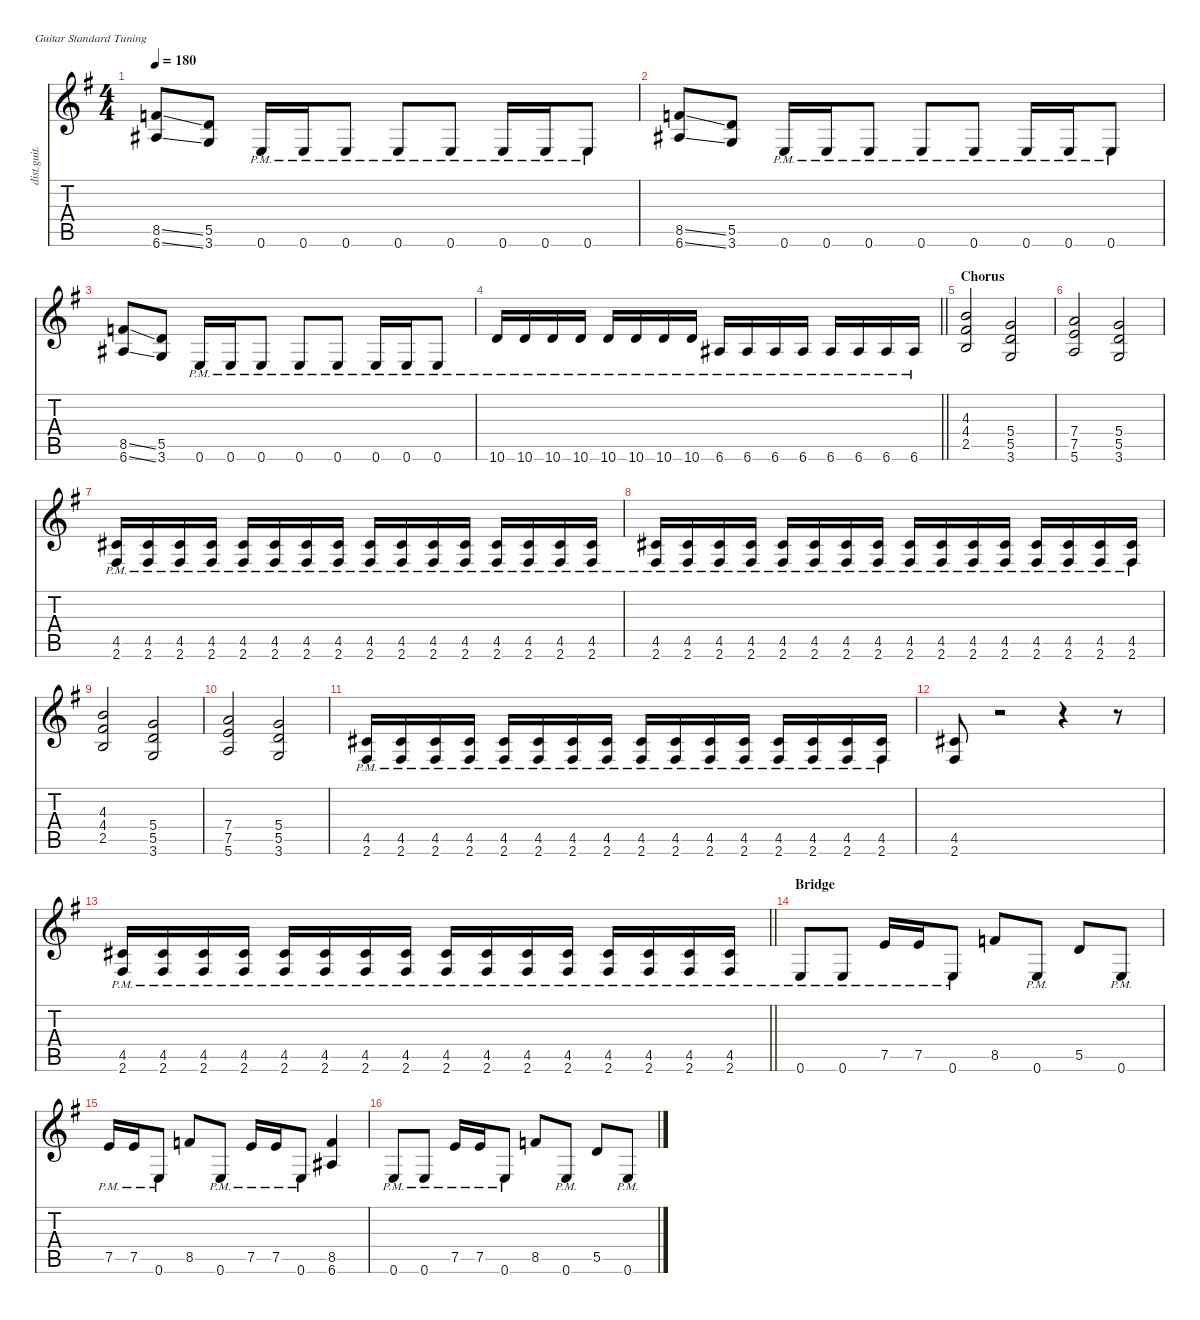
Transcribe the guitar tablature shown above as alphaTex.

\defaultSystemsLayout 4
\hideDynamics
\bracketExtendMode nobrackets
\otherSystemsTrackNameOrientation horizontal
\track ("Kirk Hammett" "dist.guit.") {instrument distortionguitar}
\staff {score tabs}
\tuning (E4 B3 G3 D3 A2 E2)
\ts (4 4)
\tempo 180
\clef g2
\ks eminor
(8.5{ss acc forcenatural} 6.6{ss acc #}).8{dy f beam Up} (5.5{acc forcenatural} 3.6{acc forcenatural}).8{beam Up} 0.6{pm acc forcenatural}.16{beam Up} 0.6{pm acc forcenatural}.16{beam Up} 0.6{pm acc forcenatural}.8{beam Up} 0.6{pm acc forcenatural}.8{beam Up} 0.6{pm acc forcenatural}.8{beam Up} 0.6{pm acc forcenatural}.16{beam Up} 0.6{pm acc forcenatural}.16{beam Up} 0.6{pm acc forcenatural}.8{beam Up} |
(8.5{ss acc forcenatural} 6.6{ss acc #}).8{beam Up} (5.5{acc forcenatural} 3.6{acc forcenatural}).8{beam Up} 0.6{pm acc forcenatural}.16{beam Up} 0.6{pm acc forcenatural}.16{beam Up} 0.6{pm acc forcenatural}.8{beam Up} 0.6{pm acc forcenatural}.8{beam Up} 0.6{pm acc forcenatural}.8{beam Up} 0.6{pm acc forcenatural}.16{beam Up} 0.6{pm acc forcenatural}.16{beam Up} 0.6{pm acc forcenatural}.8{beam Up} |
(8.5{ss acc forcenatural} 6.6{ss acc #}).8{beam Up} (5.5{acc forcenatural} 3.6{acc forcenatural}).8{beam Up} 0.6{pm acc forcenatural}.16{beam Up} 0.6{pm acc forcenatural}.16{beam Up} 0.6{pm acc forcenatural}.8{beam Up} 0.6{pm acc forcenatural}.8{beam Up} 0.6{pm acc forcenatural}.8{beam Up} 0.6{pm acc forcenatural}.16{beam Up} 0.6{pm acc forcenatural}.16{beam Up} 0.6{pm acc forcenatural}.8{beam Up} |
\barLineRight lightlight
10.6{pm acc forcenatural}.16{beam Up} 10.6{pm acc forcenatural}.16{beam Up} 10.6{pm acc forcenatural}.16{beam Up} 10.6{pm acc forcenatural}.16{beam Up} 10.6{pm acc forcenatural}.16{beam Up} 10.6{pm acc forcenatural}.16{beam Up} 10.6{pm acc forcenatural}.16{beam Up} 10.6{pm acc forcenatural}.16{beam Up} 6.6{pm acc #}.16{beam Up} 6.6{pm acc #}.16{beam Up} 6.6{pm acc #}.16{beam Up} 6.6{pm acc #}.16{beam Up} 6.6{pm acc #}.16{beam Up} 6.6{pm acc #}.16{beam Up} 6.6{pm acc #}.16{beam Up} 6.6{pm acc #}.16{beam Up} |
\section ("" "Chorus")
(4.3{acc forcenatural} 4.4{acc #} 2.5{acc forcenatural}).2{beam Up} (5.4{acc forcenatural} 5.5{acc forcenatural} 3.6{acc forcenatural}).2{beam Up} |
(7.4{acc forcenatural} 7.5{acc forcenatural} 5.6{acc forcenatural}).2{beam Up} (5.4{acc forcenatural} 5.5{acc forcenatural} 3.6{acc forcenatural}).2{beam Up} |
(4.5{pm acc #} 2.6{pm acc #}).16{beam Up} (4.5{pm acc #} 2.6{pm acc #}).16{beam Up} (4.5{pm acc #} 2.6{pm acc #}).16{beam Up} (4.5{pm acc #} 2.6{pm acc #}).16{beam Up} (4.5{pm acc #} 2.6{pm acc #}).16{beam Up} (4.5{pm acc #} 2.6{pm acc #}).16{beam Up} (4.5{pm acc #} 2.6{pm acc #}).16{beam Up} (4.5{pm acc #} 2.6{pm acc #}).16{beam Up} (4.5{pm acc #} 2.6{pm acc #}).16{beam Up} (4.5{pm acc #} 2.6{pm acc #}).16{beam Up} (4.5{pm acc #} 2.6{pm acc #}).16{beam Up} (4.5{pm acc #} 2.6{pm acc #}).16{beam Up} (4.5{pm acc #} 2.6{pm acc #}).16{beam Up} (4.5{pm acc #} 2.6{pm acc #}).16{beam Up} (4.5{pm acc #} 2.6{pm acc #}).16{beam Up} (4.5{pm acc #} 2.6{pm acc #}).16{beam Up} |
(4.5{pm acc #} 2.6{pm acc #}).16{beam Up} (4.5{pm acc #} 2.6{pm acc #}).16{beam Up} (4.5{pm acc #} 2.6{pm acc #}).16{beam Up} (4.5{pm acc #} 2.6{pm acc #}).16{beam Up} (4.5{pm acc #} 2.6{pm acc #}).16{beam Up} (4.5{pm acc #} 2.6{pm acc #}).16{beam Up} (4.5{pm acc #} 2.6{pm acc #}).16{beam Up} (4.5{pm acc #} 2.6{pm acc #}).16{beam Up} (4.5{pm acc #} 2.6{pm acc #}).16{beam Up} (4.5{pm acc #} 2.6{pm acc #}).16{beam Up} (4.5{pm acc #} 2.6{pm acc #}).16{beam Up} (4.5{pm acc #} 2.6{pm acc #}).16{beam Up} (4.5{pm acc #} 2.6{pm acc #}).16{beam Up} (4.5{pm acc #} 2.6{pm acc #}).16{beam Up} (4.5{pm acc #} 2.6{pm acc #}).16{beam Up} (4.5{pm acc #} 2.6{pm acc #}).16{beam Up} |
(4.3{acc forcenatural} 4.4{acc #} 2.5{acc forcenatural}).2{beam Up} (5.4{acc forcenatural} 5.5{acc forcenatural} 3.6{acc forcenatural}).2{beam Up} |
(7.4{acc forcenatural} 7.5{acc forcenatural} 5.6{acc forcenatural}).2{beam Up} (5.4{acc forcenatural} 5.5{acc forcenatural} 3.6{acc forcenatural}).2{beam Up} |
(4.5{pm acc #} 2.6{pm acc #}).16{beam Up} (4.5{pm acc #} 2.6{pm acc #}).16{beam Up} (4.5{pm acc #} 2.6{pm acc #}).16{beam Up} (4.5{pm acc #} 2.6{pm acc #}).16{beam Up} (4.5{pm acc #} 2.6{pm acc #}).16{beam Up} (4.5{pm acc #} 2.6{pm acc #}).16{beam Up} (4.5{pm acc #} 2.6{pm acc #}).16{beam Up} (4.5{pm acc #} 2.6{pm acc #}).16{beam Up} (4.5{pm acc #} 2.6{pm acc #}).16{beam Up} (4.5{pm acc #} 2.6{pm acc #}).16{beam Up} (4.5{pm acc #} 2.6{pm acc #}).16{beam Up} (4.5{pm acc #} 2.6{pm acc #}).16{beam Up} (4.5{pm acc #} 2.6{pm acc #}).16{beam Up} (4.5{pm acc #} 2.6{pm acc #}).16{beam Up} (4.5{pm acc #} 2.6{pm acc #}).16{beam Up} (4.5{pm acc #} 2.6{pm acc #}).16{beam Up} |
(4.5{acc #} 2.6{acc #}).8{beam Up} r.2{beam Up} r.4{beam Up} r.8{beam Up} |
\barLineRight lightlight
(4.5{pm acc #} 2.6{pm acc #}).16{beam Up} (4.5{pm acc #} 2.6{pm acc #}).16{beam Up} (4.5{pm acc #} 2.6{pm acc #}).16{beam Up} (4.5{pm acc #} 2.6{pm acc #}).16{beam Up} (4.5{pm acc #} 2.6{pm acc #}).16{beam Up} (4.5{pm acc #} 2.6{pm acc #}).16{beam Up} (4.5{pm acc #} 2.6{pm acc #}).16{beam Up} (4.5{pm acc #} 2.6{pm acc #}).16{beam Up} (4.5{pm acc #} 2.6{pm acc #}).16{beam Up} (4.5{pm acc #} 2.6{pm acc #}).16{beam Up} (4.5{pm acc #} 2.6{pm acc #}).16{beam Up} (4.5{pm acc #} 2.6{pm acc #}).16{beam Up} (4.5{pm acc #} 2.6{pm acc #}).16{beam Up} (4.5{pm acc #} 2.6{pm acc #}).16{beam Up} (4.5{pm acc #} 2.6{pm acc #}).16{beam Up} (4.5{pm acc #} 2.6{pm acc #}).16{beam Up} |
\section ("" "Bridge")
0.6{pm acc forcenatural}.8{beam Up} 0.6{pm acc forcenatural}.8{beam Up} 7.5{pm acc forcenatural}.16{beam Up} 7.5{pm acc forcenatural}.16{beam Up} 0.6{pm acc forcenatural}.8{beam Up} 8.5{acc forcenatural}.8{beam Up} 0.6{pm acc forcenatural}.8{beam Up} 5.5{acc forcenatural}.8{beam Up} 0.6{pm acc forcenatural}.8{beam Up} |
7.5{pm acc forcenatural}.16{beam Up} 7.5{pm acc forcenatural}.16{beam Up} 0.6{pm acc forcenatural}.8{beam Up} 8.5{acc forcenatural}.8{beam Up} 0.6{pm acc forcenatural}.8{beam Up} 7.5{pm acc forcenatural}.16{beam Up} 7.5{pm acc forcenatural}.16{beam Up} 0.6{pm acc forcenatural}.8{beam Up} (8.5{acc forcenatural} 6.6{acc #}).4{beam Up} |
0.6{pm acc forcenatural}.8{beam Up} 0.6{pm acc forcenatural}.8{beam Up} 7.5{pm acc forcenatural}.16{beam Up} 7.5{pm acc forcenatural}.16{beam Up} 0.6{pm acc forcenatural}.8{beam Up} 8.5{acc forcenatural}.8{beam Up} 0.6{pm acc forcenatural}.8{beam Up} 5.5{acc forcenatural}.8{beam Up} 0.6{pm acc forcenatural}.8{beam Up}
